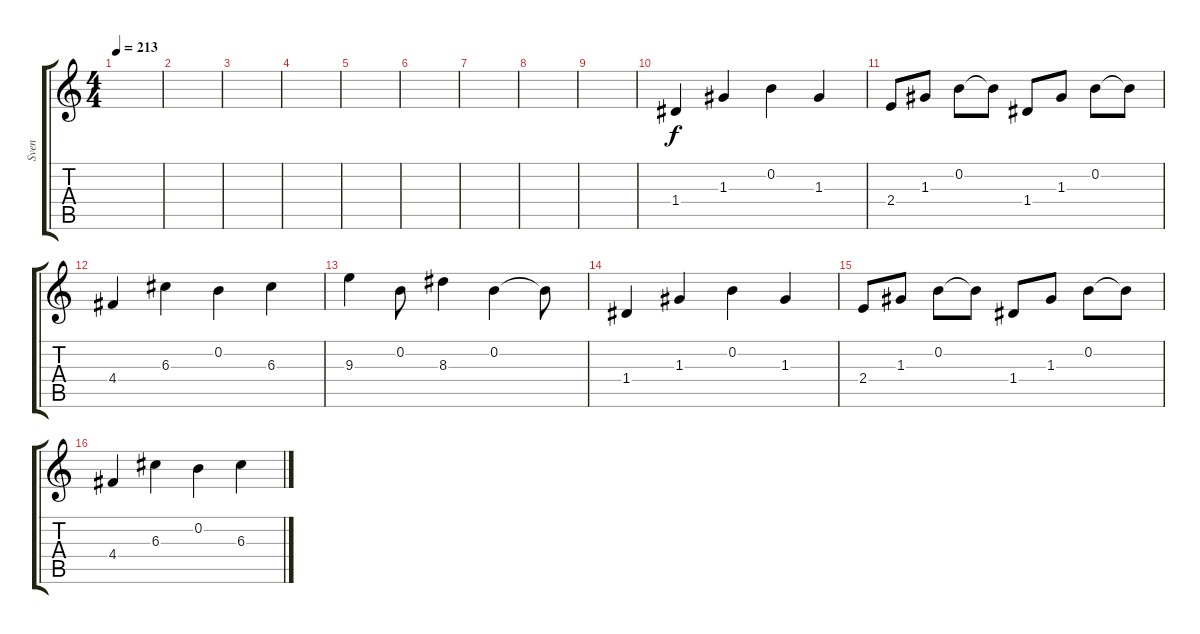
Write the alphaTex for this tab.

\track ("Sven " "Sven ") {instrument electricguitarclean}
\staff {score tabs}
\tuning (E4 B3 G3 D3 A2 E2) {hide}
\ts (4 4)
\tempo 213
\clef g2
\ks c
|
|
|
|
|
|
|
|
|
1.4.4 1.3.4 0.2.4 1.3.4 |
2.4.8 1.3.8 0.2.8 0.2{t}.8 1.4.8 1.3.8 0.2.8 0.2{t}.8 |
4.4.4 6.3.4 0.2.4 6.3.4 |
9.3.4 0.2.8 8.3.4 0.2.4 0.2{t}.8 |
1.4.4 1.3.4 0.2.4 1.3.4 |
2.4.8 1.3.8 0.2.8 0.2{t}.8 1.4.8 1.3.8 0.2.8 0.2{t}.8 |
4.4.4 6.3.4 0.2.4 6.3.4
